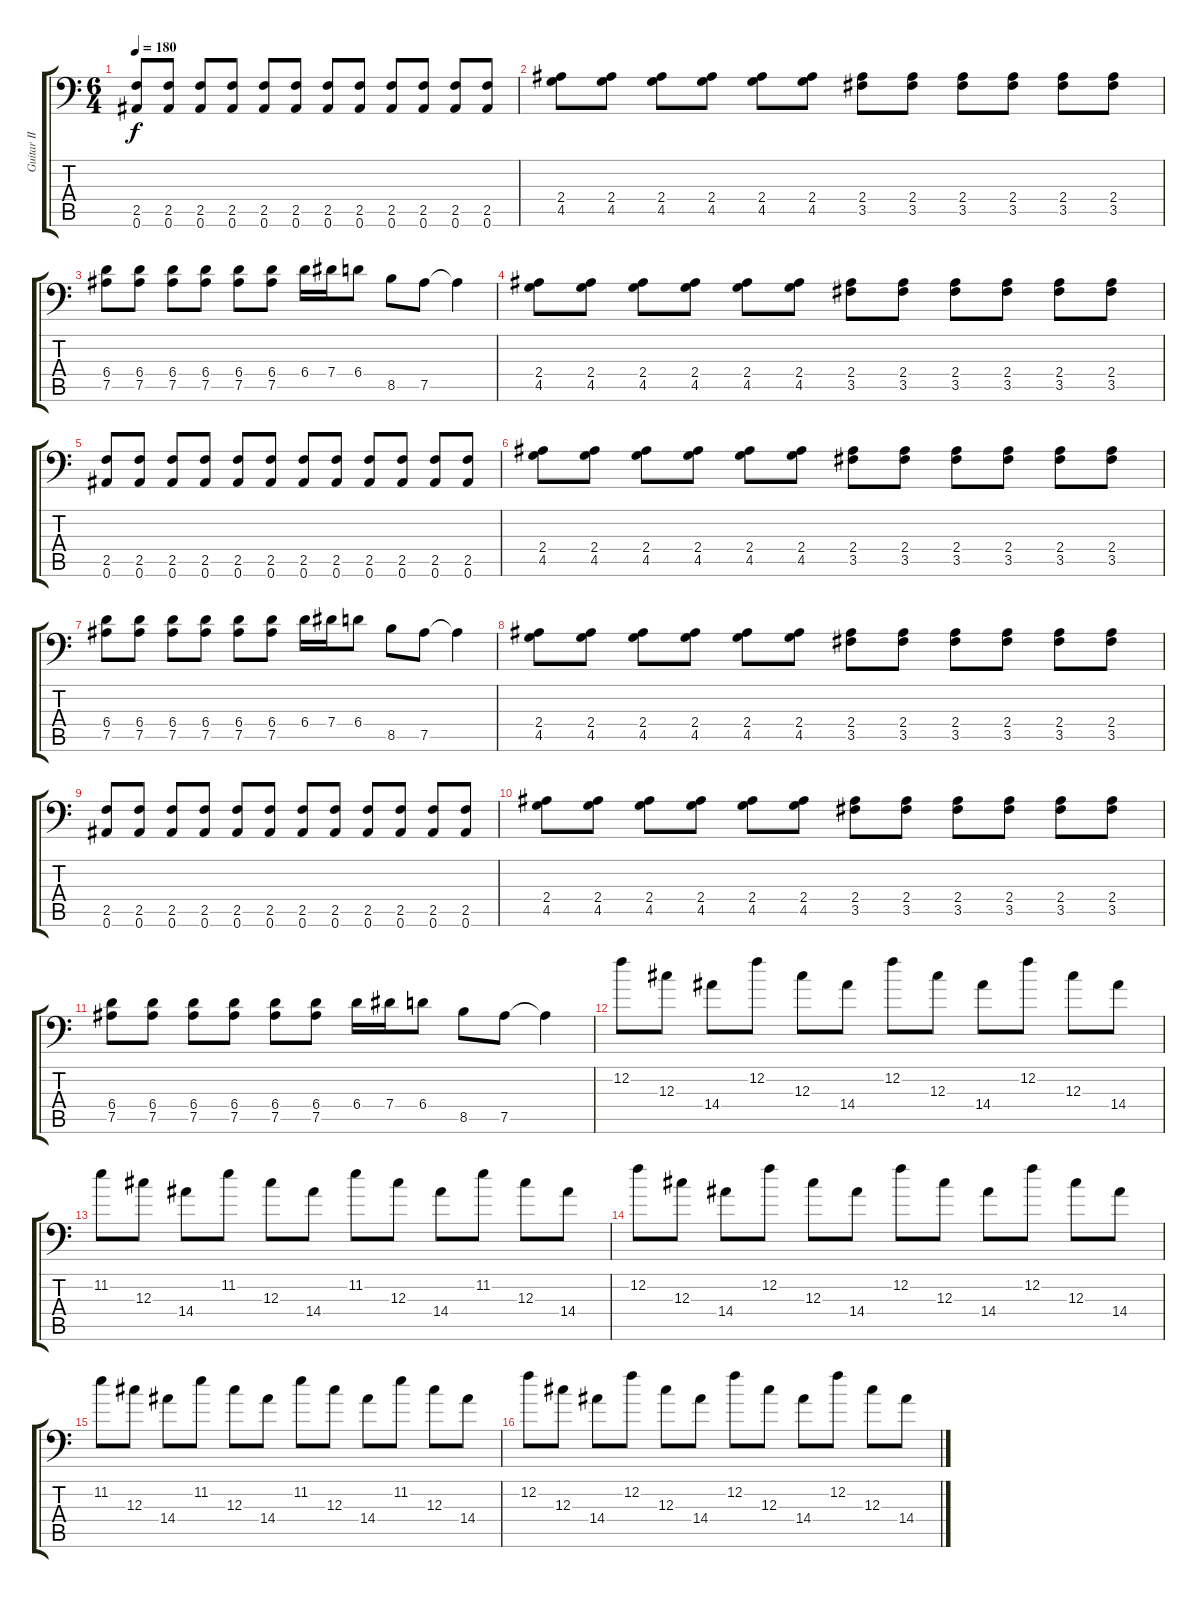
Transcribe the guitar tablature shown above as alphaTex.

\track ("Guitar II" "Guitar II") {instrument distortionguitar}
\staff {score tabs}
\tuning (Bb3 F3 Db3 Ab2 Eb2 Bb1) {hide}
\ts (6 4)
\tempo 180
\clef f4
\ks c
(2.5 0.6).8{dy f} (2.5 0.6).8 (2.5 0.6).8 (2.5 0.6).8 (2.5 0.6).8 (2.5 0.6).8 (2.5 0.6).8 (2.5 0.6).8 (2.5 0.6).8 (2.5 0.6).8 (2.5 0.6).8 (2.5 0.6).8 |
(2.4 4.5).8 (2.4 4.5).8 (2.4 4.5).8 (2.4 4.5).8 (2.4 4.5).8 (2.4 4.5).8 (2.4 3.5).8 (2.4 3.5).8 (2.4 3.5).8 (2.4 3.5).8 (2.4 3.5).8 (2.4 3.5).8 |
(6.4 7.5).8 (6.4 7.5).8 (6.4 7.5).8 (6.4 7.5).8 (6.4 7.5).8 (6.4 7.5).8 6.4.16 7.4.16 6.4.8 8.5.8 7.5.8 7.5{t}.4 |
(2.4 4.5).8 (2.4 4.5).8 (2.4 4.5).8 (2.4 4.5).8 (2.4 4.5).8 (2.4 4.5).8 (2.4 3.5).8 (2.4 3.5).8 (2.4 3.5).8 (2.4 3.5).8 (2.4 3.5).8 (2.4 3.5).8 |
(2.5 0.6).8 (2.5 0.6).8 (2.5 0.6).8 (2.5 0.6).8 (2.5 0.6).8 (2.5 0.6).8 (2.5 0.6).8 (2.5 0.6).8 (2.5 0.6).8 (2.5 0.6).8 (2.5 0.6).8 (2.5 0.6).8 |
(2.4 4.5).8 (2.4 4.5).8 (2.4 4.5).8 (2.4 4.5).8 (2.4 4.5).8 (2.4 4.5).8 (2.4 3.5).8 (2.4 3.5).8 (2.4 3.5).8 (2.4 3.5).8 (2.4 3.5).8 (2.4 3.5).8 |
(6.4 7.5).8 (6.4 7.5).8 (6.4 7.5).8 (6.4 7.5).8 (6.4 7.5).8 (6.4 7.5).8 6.4.16 7.4.16 6.4.8 8.5.8 7.5.8 7.5{t}.4 |
(2.4 4.5).8 (2.4 4.5).8 (2.4 4.5).8 (2.4 4.5).8 (2.4 4.5).8 (2.4 4.5).8 (2.4 3.5).8 (2.4 3.5).8 (2.4 3.5).8 (2.4 3.5).8 (2.4 3.5).8 (2.4 3.5).8 |
(2.5 0.6).8 (2.5 0.6).8 (2.5 0.6).8 (2.5 0.6).8 (2.5 0.6).8 (2.5 0.6).8 (2.5 0.6).8 (2.5 0.6).8 (2.5 0.6).8 (2.5 0.6).8 (2.5 0.6).8 (2.5 0.6).8 |
(2.4 4.5).8 (2.4 4.5).8 (2.4 4.5).8 (2.4 4.5).8 (2.4 4.5).8 (2.4 4.5).8 (2.4 3.5).8 (2.4 3.5).8 (2.4 3.5).8 (2.4 3.5).8 (2.4 3.5).8 (2.4 3.5).8 |
(6.4 7.5).8 (6.4 7.5).8 (6.4 7.5).8 (6.4 7.5).8 (6.4 7.5).8 (6.4 7.5).8 6.4.16 7.4.16 6.4.8 8.5.8 7.5.8 7.5{t}.4 |
12.2.8 12.3.8 14.4.8 12.2.8 12.3.8 14.4.8 12.2.8 12.3.8 14.4.8 12.2.8 12.3.8 14.4.8 |
11.2.8 12.3.8 14.4.8 11.2.8 12.3.8 14.4.8 11.2.8 12.3.8 14.4.8 11.2.8 12.3.8 14.4.8 |
12.2.8 12.3.8 14.4.8 12.2.8 12.3.8 14.4.8 12.2.8 12.3.8 14.4.8 12.2.8 12.3.8 14.4.8 |
11.2.8 12.3.8 14.4.8 11.2.8 12.3.8 14.4.8 11.2.8 12.3.8 14.4.8 11.2.8 12.3.8 14.4.8 |
12.2.8 12.3.8 14.4.8 12.2.8 12.3.8 14.4.8 12.2.8 12.3.8 14.4.8 12.2.8 12.3.8 14.4.8
